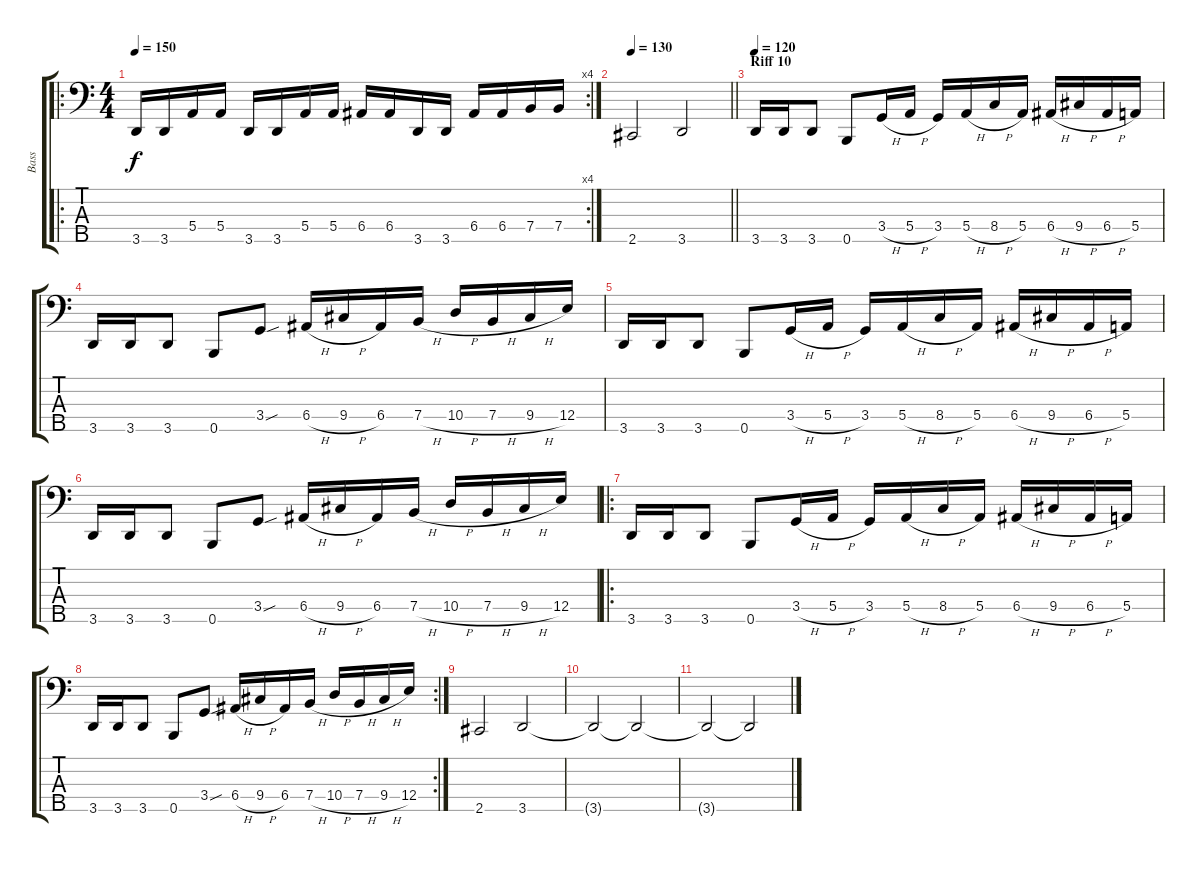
\track ("Bass" "Bass") {instrument electricbassfinger}
\staff {score tabs}
\tuning (G2 D2 A1 E1 B0) {hide}
\ro
\rc 4
\ts (4 4)
\tempo 150
\clef f4
\ks c
3.5.16{dy f} 3.5.16 5.4.16 5.4.16 3.5.16 3.5.16 5.4.16 5.4.16 6.4.16 6.4.16 3.5.16 3.5.16 6.4.16 6.4.16 7.4.16 7.4.16 |
\tempo 130
\barLineRight lightlight
2.5.2 3.5.2 |
\section ("" "Riff 10")
\tempo 120
3.5.16 3.5.16 3.5.8 0.5.8 3.4{h}.16 5.4{h}.16 3.4.16 5.4{h}.16 8.4{h}.16 5.4.16 6.4{h}.16 9.4{h}.16 6.4{h}.16 5.4.16 |
3.5.16 3.5.16 3.5.8 0.5.8 3.4{sou}.8 6.4{h}.16 9.4{h}.16 6.4.16 7.4{h}.16 10.4{h}.16 7.4{h}.16 9.4{h}.16 12.4.16 |
3.5.16 3.5.16 3.5.8 0.5.8 3.4{h}.16 5.4{h}.16 3.4.16 5.4{h}.16 8.4{h}.16 5.4.16 6.4{h}.16 9.4{h}.16 6.4{h}.16 5.4.16 |
3.5.16 3.5.16 3.5.8 0.5.8 3.4{sou}.8 6.4{h}.16 9.4{h}.16 6.4.16 7.4{h}.16 10.4{h}.16 7.4{h}.16 9.4{h}.16 12.4.16 |
\ro
3.5.16 3.5.16 3.5.8 0.5.8 3.4{h}.16 5.4{h}.16 3.4.16 5.4{h}.16 8.4{h}.16 5.4.16 6.4{h}.16 9.4{h}.16 6.4{h}.16 5.4.16 |
\rc 2
3.5.16 3.5.16 3.5.8 0.5.8 3.4{sou}.8 6.4{h}.16 9.4{h}.16 6.4.16 7.4{h}.16 10.4{h}.16 7.4{h}.16 9.4{h}.16 12.4.16 |
2.5.2 3.5.2 |
3.5{t}.2{volume 12} 3.5{t}.2{volume 10} |
3.5{t}.2{volume 8} 3.5{t}.2{volume 6}
